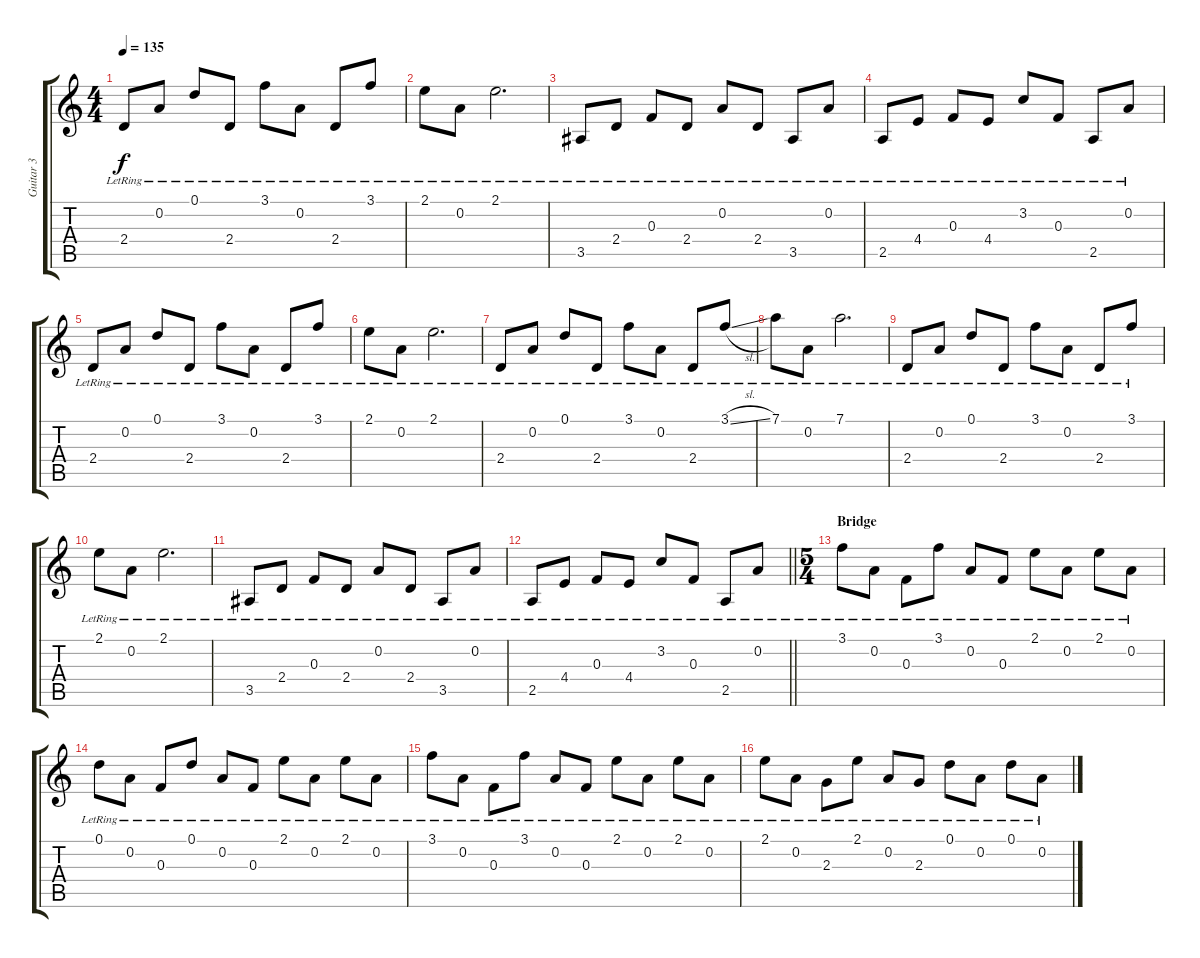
\track ("Guitar 3" "Guitar 3") {instrument distortionguitar}
\staff {score tabs}
\tuning (D4 A3 F3 C3 G2 D2) {hide}
\ts (4 4)
\tempo 135
\clef g2
\ks c
2.4{lr}.8{dy f} 0.2{lr}.8 0.1{lr}.8 2.4{lr}.8 3.1{lr}.8 0.2{lr}.8 2.4{lr}.8 3.1{lr}.8 |
2.1{lr}.8 0.2{lr}.8 2.1{lr}.2{d} |
3.5{lr}.8 2.4{lr}.8 0.3{lr}.8 2.4{lr}.8 0.2{lr}.8 2.4{lr}.8 3.5{lr}.8 0.2{lr}.8 |
2.5{lr}.8 4.4{lr}.8 0.3{lr}.8 4.4{lr}.8 3.2{lr}.8 0.3{lr}.8 2.5{lr}.8 0.2{lr}.8 |
2.4{lr}.8 0.2{lr}.8 0.1{lr}.8 2.4{lr}.8 3.1{lr}.8 0.2{lr}.8 2.4{lr}.8 3.1{lr}.8 |
2.1{lr}.8 0.2{lr}.8 2.1{lr}.2{d} |
2.4{lr}.8 0.2{lr}.8 0.1{lr}.8 2.4{lr}.8 3.1{lr}.8 0.2{lr}.8 2.4{lr}.8 3.1{sl lr}.8 |
7.1{lr}.8 0.2{lr}.8 7.1{lr}.2{d} |
2.4{lr}.8 0.2{lr}.8 0.1{lr}.8 2.4{lr}.8 3.1{lr}.8 0.2{lr}.8 2.4{lr}.8 3.1{lr}.8 |
2.1{lr}.8 0.2{lr}.8 2.1{lr}.2{d} |
3.5{lr}.8 2.4{lr}.8 0.3{lr}.8 2.4{lr}.8 0.2{lr}.8 2.4{lr}.8 3.5{lr}.8 0.2{lr}.8 |
\barLineRight lightlight
2.5{lr}.8 4.4{lr}.8 0.3{lr}.8 4.4{lr}.8 3.2{lr}.8 0.3{lr}.8 2.5{lr}.8 0.2{lr}.8 |
\ts (5 4)
\section ("" "Bridge")
3.1{lr}.8{volume 13} 0.2{lr}.8 0.3{lr}.8 3.1{lr}.8 0.2{lr}.8 0.3{lr}.8 2.1{lr}.8 0.2{lr}.8 2.1{lr}.8 0.2{lr}.8 |
0.1{lr}.8 0.2{lr}.8 0.3{lr}.8 0.1{lr}.8 0.2{lr}.8 0.3{lr}.8 2.1{lr}.8 0.2{lr}.8 2.1{lr}.8 0.2{lr}.8 |
3.1{lr}.8 0.2{lr}.8 0.3{lr}.8 3.1{lr}.8 0.2{lr}.8 0.3{lr}.8 2.1{lr}.8 0.2{lr}.8 2.1{lr}.8 0.2{lr}.8 |
2.1{lr}.8 0.2{lr}.8 2.3{lr}.8 2.1{lr}.8 0.2{lr}.8 2.3{lr}.8 0.1{lr}.8 0.2{lr}.8 0.1{lr}.8 0.2{lr}.8
